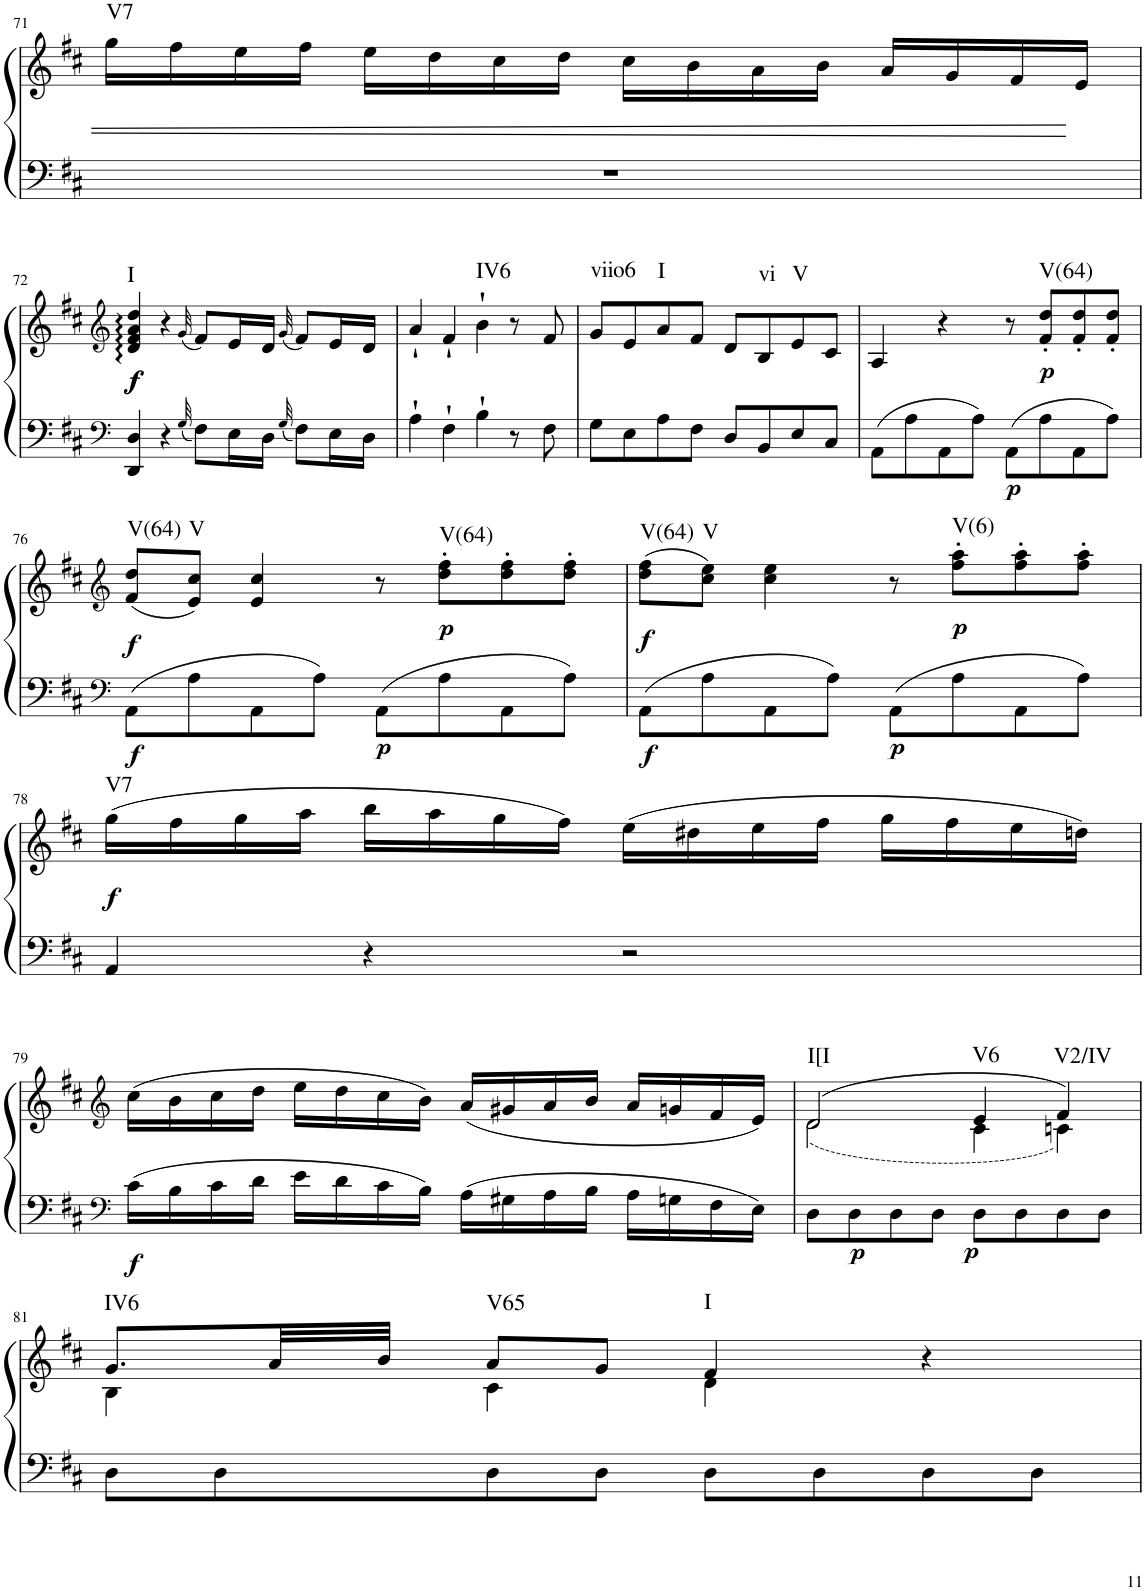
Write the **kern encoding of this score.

**kern	**kern	**dynam	**harte
*part1	*part1	*part1	*part1
*staff2	*staff1	*staff1/2	*
*I"unbenannt2	*	*	*
!!LO:PB:g=z
*clefF4	*clefG2	*	*
*k[f#c#]	*k[f#c#]	*	*
*M4/4	*M4/4	*	*
=71	=71	=71	=71
!	!	!	!LO:H:kt=V7
1r	16gg\LL	.	N
.	16ff#\	.	.
.	16ee\	.	.
.	16ff#\JJ	.	.
.	16ee\LL	.	.
.	16dd\	.	.
.	16cc#\	.	.
.	16dd\JJ	.	.
.	16cc#\LL	.	.
.	16b\	.	.
.	16a\	.	.
.	16b\JJ	.	.
.	16a/LL	.	.
.	16g/	.	.
.	16f#/	.	.
.	16e/JJ	.	.
!!LO:LB:g=z
=72	=72	=72	=72
*clefF4	*clefG2	*	*
!	!	!LO:DY:b	!
!	!	!LO:DY:n=1:b	!LO:H:kt=I
4DD/ 4D/	4d/ 4f#/ 4a/ 4dd/	f f	N
4r	4r	.	.
32qG/	(32qg/	.	.
8F#\L	8f#/L)	.	.
16E\L	16e/L	.	.
16D\JJ	16d/JJ	.	.
32qG/	(32qg/	.	.
8F#\L	8f#/L)	.	.
16E\L	16e/L	.	.
16D\JJ	16d/JJ	.	.
=73	=73	=73	=73
4A`\	4a`/	.	.
4F#`\	4f#`/	.	.
!	!	!	!LO:H:kt=IV6
4B`\	4b`\	.	N
8r	8r	.	.
8F#\	8f#/	.	.
=74	=74	=74	=74
!	!	!	!LO:H:kt=viio6
8G\L	8g/L	.	N
8E\	8e/	.	.
!	!	!	!LO:H:kt=I
8A\	8a/	.	N
8F#\J	8f#/J	.	.
8D/L	8d/L	.	.
!	!	!	!LO:H:kt=vi
8BB/	8B/	.	N
!	!	!	!LO:H:kt=V
8E/	8e/	.	N
8C#/J	8c#/J	.	.
=75	=75	=75	=75
8AA\L	4A/	.	.
8A\	.	.	.
8AA\	4r	.	.
8A\J	.	.	.
!	!	!LO:DY:b=2	!
8AA\L	8r	p	.
!	!	!LO:DY:b	!LO:H:kt=V(64)
8A\	8f#/' 8dd/'L	p	N
8AA\	8f#/' 8dd/'	.	.
8A\J	8f#/' 8dd/'J	.	.
!!LO:LB:g=z
=76	=76	=76	=76
*clefF4	*clefG2	*	*
!	!	!LO:DY:b=2	!
!	!	!LO:DY:n=1:b	!LO:H:kt=V(64)
8AA\L	(8f#/ 8dd/L	f f	N
!	!	!	!LO:H:kt=V
8A\	8e/ 8cc#/J)	.	N
8AA\	4e/ 4cc#/	.	.
8A\J	.	.	.
!	!	!LO:DY:n=2:b=2	!
8AA\L	8r	p	.
!	!	!LO:DY:n=3:b	!LO:H:kt=V(64)
8A\	8dd\' 8ff#\'L	p	N
8AA\	8dd\' 8ff#\'	.	.
8A\J	8dd\' 8ff#\'J	.	.
=77	=77	=77	=77
!	!	!LO:DY:b=2	!
!	!	!LO:DY:n=1:b	!LO:H:kt=V(64)
8AA\L	(8dd\ 8ff#\L	f f	N
!	!	!	!LO:H:kt=V
8A\	8cc#\ 8ee\J)	.	N
8AA\	4cc#\ 4ee\	.	.
8A\J	.	.	.
!	!	!LO:DY:n=2:b=2	!
8AA\L	8r	p	.
!	!	!LO:DY:n=3:b	!LO:H:kt=V(6)
8A\	8ff#\' 8aa\'L	p	N
8AA\	8ff#\' 8aa\'	.	.
8A\J	8ff#\' 8aa\'J	.	.
!!LO:LB:g=z
=78	=78	=78	=78
!	!	!LO:DY:b	!LO:H:kt=V7
4AA/	(16gg\LL	f	N
.	16ff#\	.	.
.	16gg\	.	.
.	16aa\JJ	.	.
4r	16bb\LL	.	.
.	16aa\	.	.
.	16gg\	.	.
.	16ff#\JJ)	.	.
2r	(16ee\LL	.	.
.	16dd#X\	.	.
.	16ee\	.	.
.	16ff#\JJ	.	.
.	16gg\LL	.	.
.	16ff#\	.	.
.	16ee\	.	.
.	16ddn\JJ)	.	.
!!LO:LB:g=z
=79	=79	=79	=79
*clefF4	*clefG2	*	*
!	!	!LO:DY:b=2	!
16c#\LL	(16cc#\LL	f	.
16B\	16b\	.	.
16c#\	16cc#\	.	.
16d\JJ	16dd\JJ	.	.
16e\LL	16ee\LL	.	.
16d\	16dd\	.	.
16c#\	16cc#\	.	.
16B\JJ	16b\JJ)	.	.
16A\LL	(16a/LL	.	.
16G#X\	16g#X/	.	.
16A\	16a/	.	.
16B\JJ	16b/JJ	.	.
16A\LL	16a/LL	.	.
16Gn\	16gn/	.	.
16F#\	16f#/	.	.
16E\JJ	16e/JJ)	.	.
=80	=80	=80	=80
*	*^	*	*
!	!	!	!	!LO:H:kt=I[I
8D\L	(2d/	(2d\	.	N
!	!	!	!LO:DY:b=2	!
8D\	.	.	p	.
8D\	.	.	.	.
8D\J	.	.	.	.
!	!	!	!LO:DY:b=2	!LO:H:kt=V6
8D\L	4e/	4c#\	p	N
8D\	.	.	.	.
!	!	!	!	!LO:H:kt=V2/IV
8D\	4f#/)	4cn\)	.	N
8D\J	.	.	.	.
!!LO:LB:g=z	!!
=81	=81	=81	=81	=81
!	!	!	!	!LO:H:kt=IV6
8D\L	8.g/L	4B\	.	N
8D\	.	.	.	.
.	32a/LL	.	.	.
.	32b/JJJ	.	.	.
!	!	!	!	!LO:H:kt=V65
8D\	8a/L	4c#\	.	N
8D\J	8g/J	.	.	.
!	!	!	!	!LO:H:kt=I
8D\L	4f#/	4d\	.	N
8D\	.	.	.	.
8D\	4r	4ryy	.	.
8D\J	.	.	.	.
*	*v	*v	*	*
=	=	=	=
*-	*-	*-	*-
